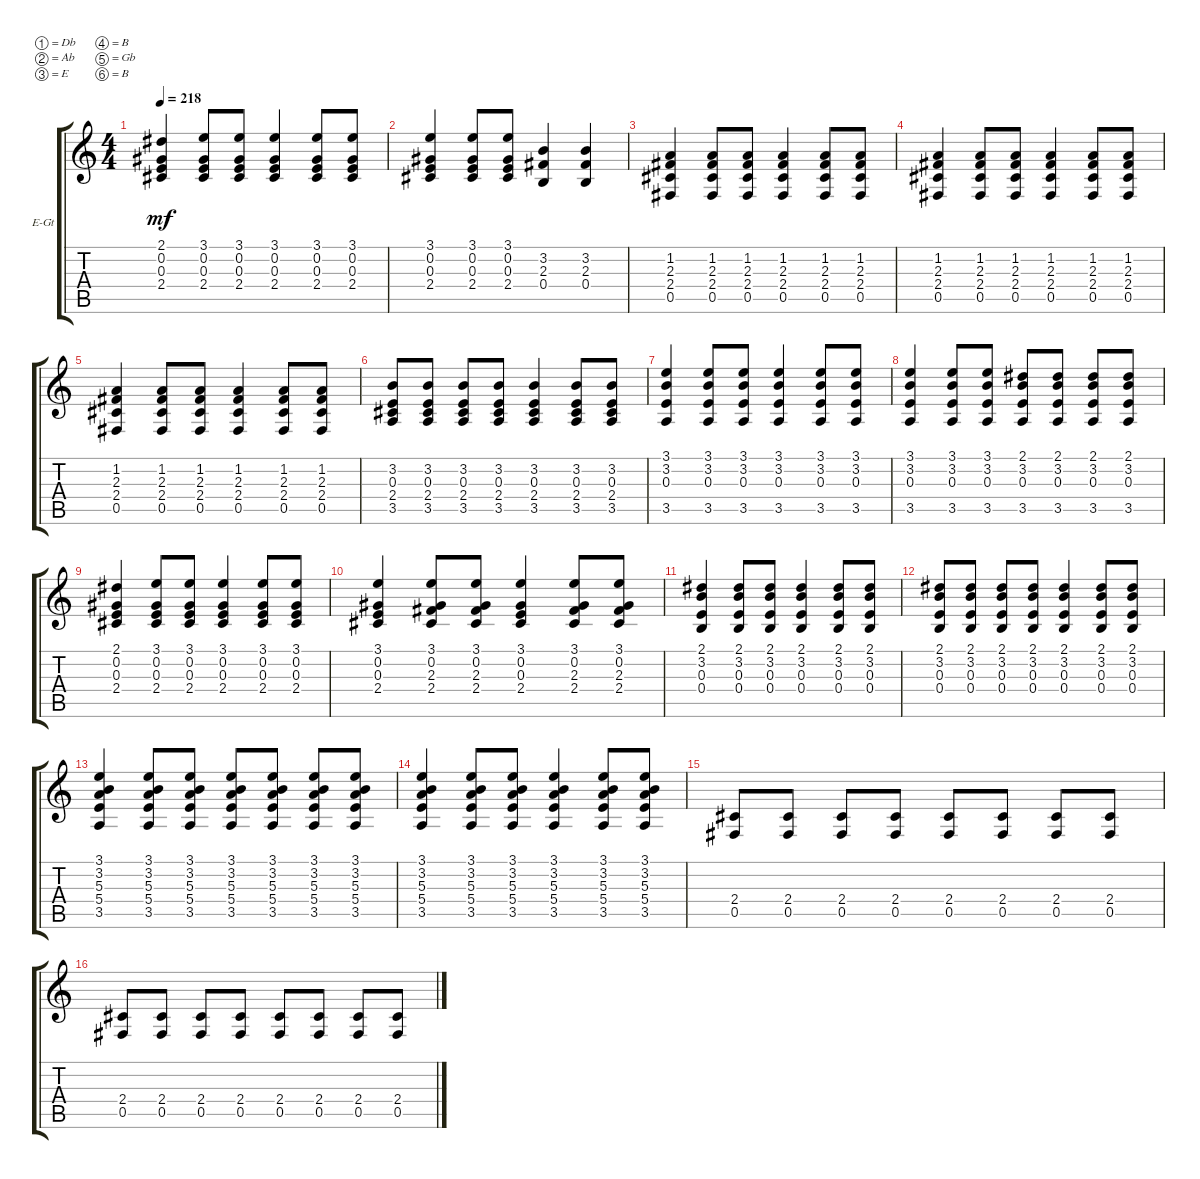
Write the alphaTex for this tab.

\bracketExtendMode groupsimilarinstruments
\firstSystemTrackNameOrientation horizontal
\otherSystemsTrackNameOrientation horizontal
\track ("Electric Guitar 1" "E-Gt") {instrument distortionguitar}
\staff {score tabs}
\tuning (Db4 Ab3 E3 B2 Gb2 B1)
\ts (4 4)
\tempo 218
\clef g2
\ks c
(0.3 2.4 0.2 2.1).4{dy mf} (3.1 0.2 2.4 0.3).8 (0.3 3.1 0.2 2.4).8 (0.3 3.1 0.2 2.4).4 (3.1 0.2 2.4 0.3).8 (0.3 3.1 0.2 2.4).8 |
(0.3 3.1 0.2 2.4).4 (3.1 0.2 2.4 0.3).8 (0.3 3.1 0.2 2.4).8 (0.4 2.3 3.2).4 (0.4 2.3 3.2).4 |
(2.4 0.5 2.3 1.2).4 (0.5 2.4 2.3 1.2).8 (1.2 2.3 2.4 0.5).8 (2.4 0.5 2.3 1.2).4 (0.5 2.4 2.3 1.2).8 (1.2 2.3 2.4 0.5).8 |
(2.4 0.5 2.3 1.2).4 (0.5 2.4 2.3 1.2).8 (1.2 2.3 2.4 0.5).8 (2.4 0.5 2.3 1.2).4 (0.5 2.4 2.3 1.2).8 (1.2 2.3 2.4 0.5).8 |
(2.4 0.5 2.3 1.2).4 (0.5 2.4 2.3 1.2).8 (1.2 2.3 2.4 0.5).8 (2.4 0.5 2.3 1.2).4 (0.5 2.4 2.3 1.2).8 (1.2 2.3 2.4 0.5).8 |
(3.2 0.3 3.5 2.4).8 (3.2 3.5 0.3 2.4).8 (3.2 0.3 3.5 2.4).8 (3.2 3.5 0.3 2.4).8 (3.5 0.3 3.2 2.4).4 (3.2 0.3 3.5 2.4).8 (3.2 3.5 0.3 2.4).8 |
(0.3 3.2 3.1 3.5).4 (3.1 3.2 0.3 3.5).8 (3.1 3.2 0.3 3.5).8 (0.3 3.2 3.1 3.5).4 (3.1 3.2 0.3 3.5).8 (3.1 3.2 0.3 3.5).8 |
(0.3 3.2 3.1 3.5).4 (3.1 3.2 0.3 3.5).8 (3.1 3.2 0.3 3.5).8 (0.3 3.2 2.1 3.5).8 (0.3 2.1 3.2 3.5).8 (0.3 3.2 2.1 3.5).8 (0.3 2.1 3.2 3.5).8 |
(0.3 0.2 2.1 2.4).4 (3.1 0.2 2.4 0.3).8 (0.3 3.1 0.2 2.4).8 (0.3 3.1 0.2 2.4).4 (3.1 0.2 2.4 0.3).8 (0.3 3.1 0.2 2.4).8 |
(0.3 3.1 0.2 2.4).4 (3.1 0.2 2.4 2.3).8 (2.3 3.1 0.2 2.4).8 (0.3 3.1 0.2 2.4).4 (3.1 0.2 2.4 2.3).8 (2.3 3.1 0.2 2.4).8 |
(0.4 0.3 3.2 2.1).4 (0.4 0.3 3.2 2.1).8 (0.4 0.3 3.2 2.1).8 (0.4 0.3 3.2 2.1).4 (0.4 0.3 3.2 2.1).8 (0.4 0.3 3.2 2.1).8 |
(0.4 0.3 3.2 2.1).8 (0.4 0.3 3.2 2.1).8 (0.4 0.3 3.2 2.1).8 (0.4 0.3 3.2 2.1).8 (0.4 0.3 3.2 2.1).4 (0.4 0.3 3.2 2.1).8 (0.4 0.3 3.2 2.1).8 |
(3.1 3.2 5.3 5.4 3.5).4 (3.1 3.2 5.3 5.4 3.5).8 (3.1 3.2 5.3 5.4 3.5).8 (3.1 3.2 5.3 5.4 3.5).8 (3.1 3.2 5.3 5.4 3.5).8 (3.1 3.2 5.3 5.4 3.5).8 (3.1 3.2 5.3 5.4 3.5).8 |
(3.1 3.2 5.3 5.4 3.5).4 (3.1 3.2 5.3 5.4 3.5).8 (3.1 3.2 5.3 5.4 3.5).8 (3.1 3.2 5.3 5.4 3.5).4 (3.1 3.2 5.3 5.4 3.5).8 (3.1 3.2 5.3 5.4 3.5).8 |
(0.5 2.4).8 (2.4 0.5).8 (2.4 0.5).8 (2.4 0.5).8 (2.4 0.5).8 (2.4 0.5).8 (2.4 0.5).8 (2.4 0.5).8 |
(0.5 2.4).8 (2.4 0.5).8 (2.4 0.5).8 (2.4 0.5).8 (2.4 0.5).8 (2.4 0.5).8 (2.4 0.5).8 (2.4 0.5).8
